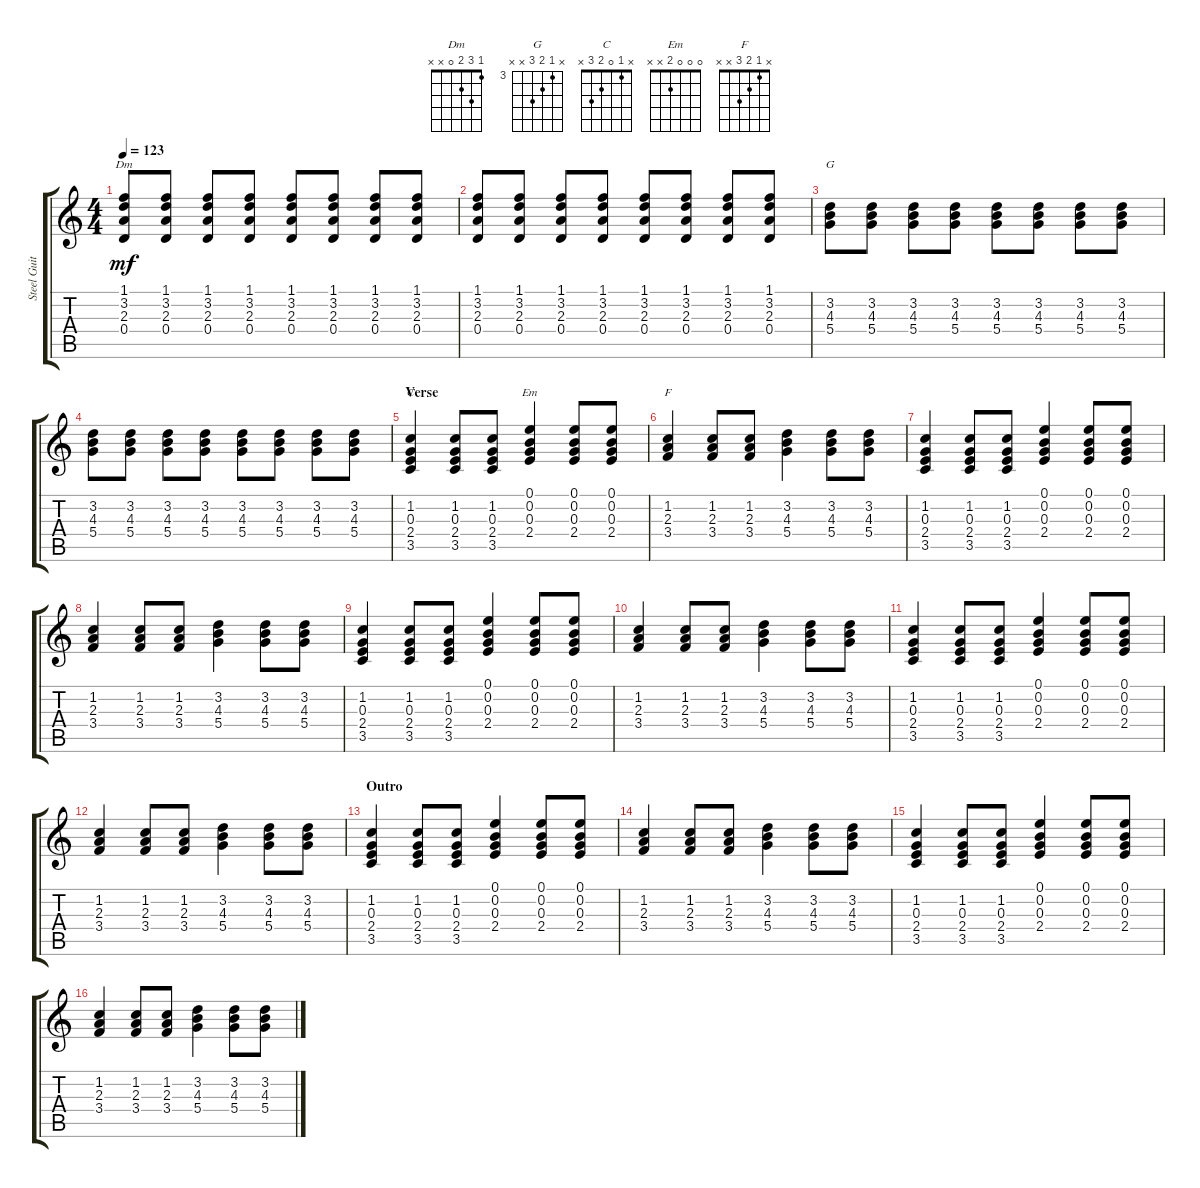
\track ("Steel Guitar" "Steel Guit") {instrument acousticguitarsteel}
\staff {score tabs}
\tuning (E4 B3 G3 D3 A2 E2) {hide}
\chord ("Dm" 1 3 2 0 x x)
\chord ("G" x 3 4 5 x x) {firstfret 3}
\chord ("C" x 1 0 2 3 x)
\chord ("Em" 0 0 0 2 x x)
\chord ("F" x 1 2 3 x x)
\ts (4 4)
\tempo 123
\clef g2
\ks c
(1.1 3.2 2.3 0.4).8{ch "Dm" dy mf} (1.1 3.2 2.3 0.4).8 (1.1 3.2 2.3 0.4).8 (1.1 3.2 2.3 0.4).8 (1.1 3.2 2.3 0.4).8 (1.1 3.2 2.3 0.4).8 (1.1 3.2 2.3 0.4).8 (1.1 3.2 2.3 0.4).8 |
(1.1 3.2 2.3 0.4).8 (1.1 3.2 2.3 0.4).8 (1.1 3.2 2.3 0.4).8 (1.1 3.2 2.3 0.4).8 (1.1 3.2 2.3 0.4).8 (1.1 3.2 2.3 0.4).8 (1.1 3.2 2.3 0.4).8 (1.1 3.2 2.3 0.4).8 |
(3.2 4.3 5.4).8{ch "G"} (3.2 4.3 5.4).8 (3.2 4.3 5.4).8 (3.2 4.3 5.4).8 (3.2 4.3 5.4).8 (3.2 4.3 5.4).8 (3.2 4.3 5.4).8 (3.2 4.3 5.4).8 |
(3.2 4.3 5.4).8 (3.2 4.3 5.4).8 (3.2 4.3 5.4).8 (3.2 4.3 5.4).8 (3.2 4.3 5.4).8 (3.2 4.3 5.4).8 (3.2 4.3 5.4).8 (3.2 4.3 5.4).8 |
\section ("" "Verse")
(1.2 0.3 2.4 3.5).4{ch "C"} (1.2 0.3 2.4 3.5).8 (1.2 0.3 2.4 3.5).8 (0.1 0.2 0.3 2.4).4{ch "Em"} (0.1 0.2 0.3 2.4).8 (0.1 0.2 0.3 2.4).8 |
(1.2 2.3 3.4).4{ch "F"} (1.2 2.3 3.4).8 (1.2 2.3 3.4).8 (3.2 4.3 5.4).4 (3.2 4.3 5.4).8 (3.2 4.3 5.4).8 |
(1.2 0.3 2.4 3.5).4 (1.2 0.3 2.4 3.5).8 (1.2 0.3 2.4 3.5).8 (0.1 0.2 0.3 2.4).4 (0.1 0.2 0.3 2.4).8 (0.1 0.2 0.3 2.4).8 |
(1.2 2.3 3.4).4 (1.2 2.3 3.4).8 (1.2 2.3 3.4).8 (3.2 4.3 5.4).4 (3.2 4.3 5.4).8 (3.2 4.3 5.4).8 |
(1.2 0.3 2.4 3.5).4 (1.2 0.3 2.4 3.5).8 (1.2 0.3 2.4 3.5).8 (0.1 0.2 0.3 2.4).4 (0.1 0.2 0.3 2.4).8 (0.1 0.2 0.3 2.4).8 |
(1.2 2.3 3.4).4 (1.2 2.3 3.4).8 (1.2 2.3 3.4).8 (3.2 4.3 5.4).4 (3.2 4.3 5.4).8 (3.2 4.3 5.4).8 |
(1.2 0.3 2.4 3.5).4 (1.2 0.3 2.4 3.5).8 (1.2 0.3 2.4 3.5).8 (0.1 0.2 0.3 2.4).4 (0.1 0.2 0.3 2.4).8 (0.1 0.2 0.3 2.4).8 |
(1.2 2.3 3.4).4 (1.2 2.3 3.4).8 (1.2 2.3 3.4).8 (3.2 4.3 5.4).4 (3.2 4.3 5.4).8 (3.2 4.3 5.4).8 |
\section ("" "Outro")
(1.2 0.3 2.4 3.5).4 (1.2 0.3 2.4 3.5).8 (1.2 0.3 2.4 3.5).8 (0.1 0.2 0.3 2.4).4 (0.1 0.2 0.3 2.4).8 (0.1 0.2 0.3 2.4).8 |
(1.2 2.3 3.4).4 (1.2 2.3 3.4).8 (1.2 2.3 3.4).8 (3.2 4.3 5.4).4 (3.2 4.3 5.4).8 (3.2 4.3 5.4).8 |
(1.2 0.3 2.4 3.5).4 (1.2 0.3 2.4 3.5).8 (1.2 0.3 2.4 3.5).8 (0.1 0.2 0.3 2.4).4 (0.1 0.2 0.3 2.4).8 (0.1 0.2 0.3 2.4).8 |
(1.2 2.3 3.4).4 (1.2 2.3 3.4).8 (1.2 2.3 3.4).8 (3.2 4.3 5.4).4 (3.2 4.3 5.4).8 (3.2 4.3 5.4).8
